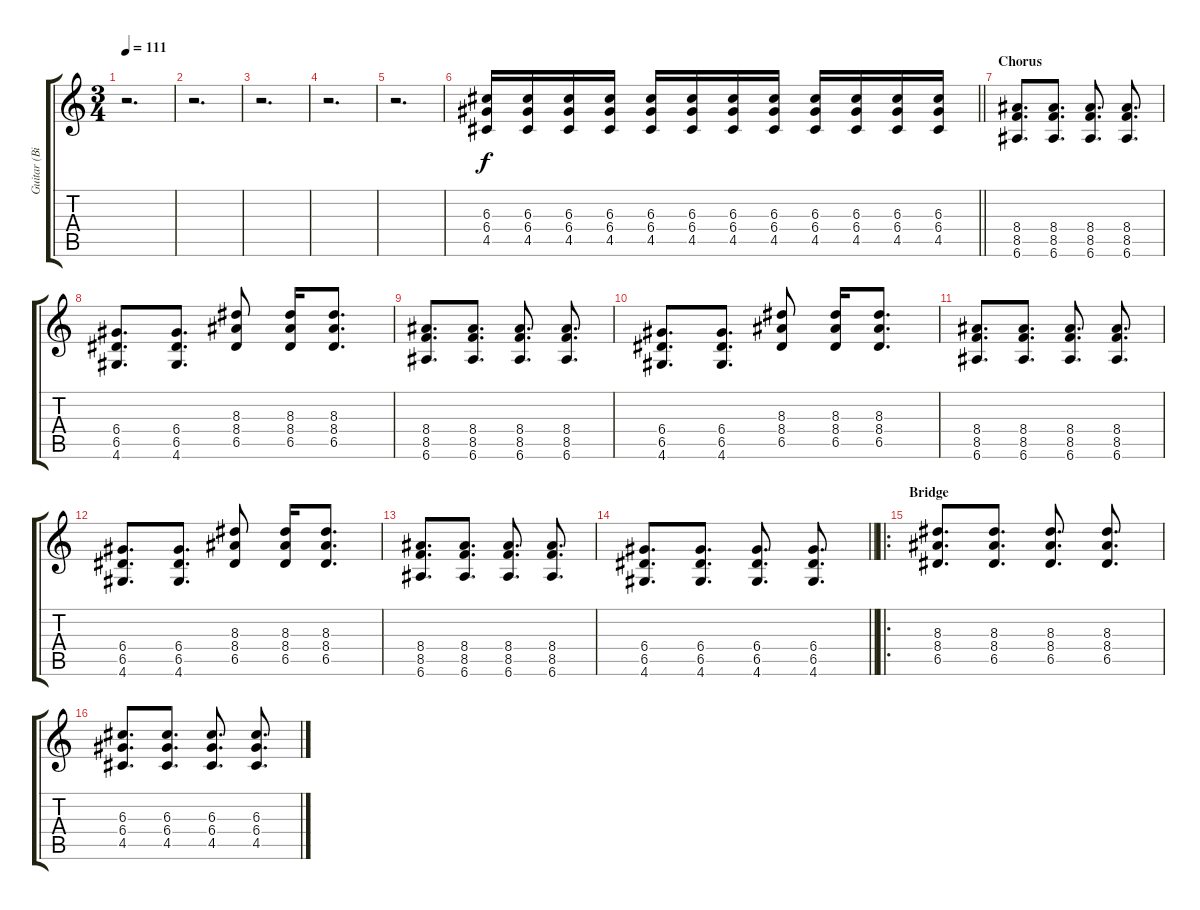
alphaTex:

\track ("Guitar (Billie Joe Armstrong)" "Guitar (Bi") {instrument overdrivenguitar}
\staff {score tabs}
\tuning (E4 B3 G3 D3 A2 E2) {hide}
\ts (3 4)
\tempo 111
\clef g2
\ks c
r.2{d dy f} |
r.2{d} |
r.2{d} |
r.2{d} |
r.2{d} |
\barLineRight lightlight
(6.3 6.4 4.5).16 (6.3 6.4 4.5).16 (6.3 6.4 4.5).16 (6.3 6.4 4.5).16 (6.3 6.4 4.5).16 (6.3 6.4 4.5).16 (6.3 6.4 4.5).16 (6.3 6.4 4.5).16 (6.3 6.4 4.5).16 (6.3 6.4 4.5).16 (6.3 6.4 4.5).16 (6.3 6.4 4.5).16 |
\section ("" "Chorus")
(8.4 8.5 6.6).8{d} (8.4 8.5 6.6).8{d} (8.4 8.5 6.6).8{d} (8.4 8.5 6.6).8{d} |
(6.4 6.5 4.6).8{d} (6.4 6.5 4.6).8{d} (8.3 8.4 6.5).8 (8.3 8.4 6.5).16 (8.3 8.4 6.5).8{d} |
(8.4 8.5 6.6).8{d} (8.4 8.5 6.6).8{d} (8.4 8.5 6.6).8{d} (8.4 8.5 6.6).8{d} |
(6.4 6.5 4.6).8{d} (6.4 6.5 4.6).8{d} (8.3 8.4 6.5).8 (8.3 8.4 6.5).16 (8.3 8.4 6.5).8{d} |
(8.4 8.5 6.6).8{d} (8.4 8.5 6.6).8{d} (8.4 8.5 6.6).8{d} (8.4 8.5 6.6).8{d} |
(6.4 6.5 4.6).8{d} (6.4 6.5 4.6).8{d} (8.3 8.4 6.5).8 (8.3 8.4 6.5).16 (8.3 8.4 6.5).8{d} |
(8.4 8.5 6.6).8{d} (8.4 8.5 6.6).8{d} (8.4 8.5 6.6).8{d} (8.4 8.5 6.6).8{d} |
\barLineRight lightlight
(6.4 6.5 4.6).8{d} (6.4 6.5 4.6).8{d} (6.4 6.5 4.6).8{d} (6.4 6.5 4.6).8{d} |
\ro
\section ("" "Bridge")
(8.3 8.4 6.5).8{d} (8.3 8.4 6.5).8{d} (8.3 8.4 6.5).8{d} (8.3 8.4 6.5).8{d} |
(6.3 6.4 4.5).8{d} (6.3 6.4 4.5).8{d} (6.3 6.4 4.5).8{d} (6.3 6.4 4.5).8{d}
